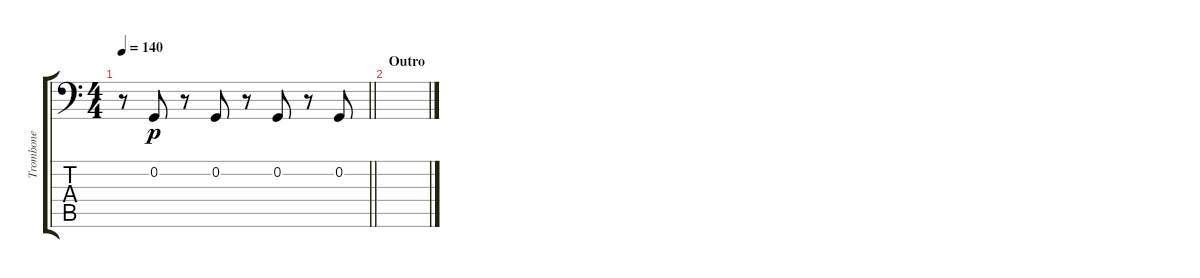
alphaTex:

\track ("Trombone" "Trombone") {instrument trombone}
\staff {score tabs}
\tuning (C3 G2 D2 A1 E1 B0) {hide}
\ts (4 4)
\tempo 140
\clef f4
\barLineRight lightlight
\ks c
r.8{dy p} 0.2.8 r.8 0.2.8 r.8 0.2.8 r.8 0.2.8 |
\section ("" "Outro")
